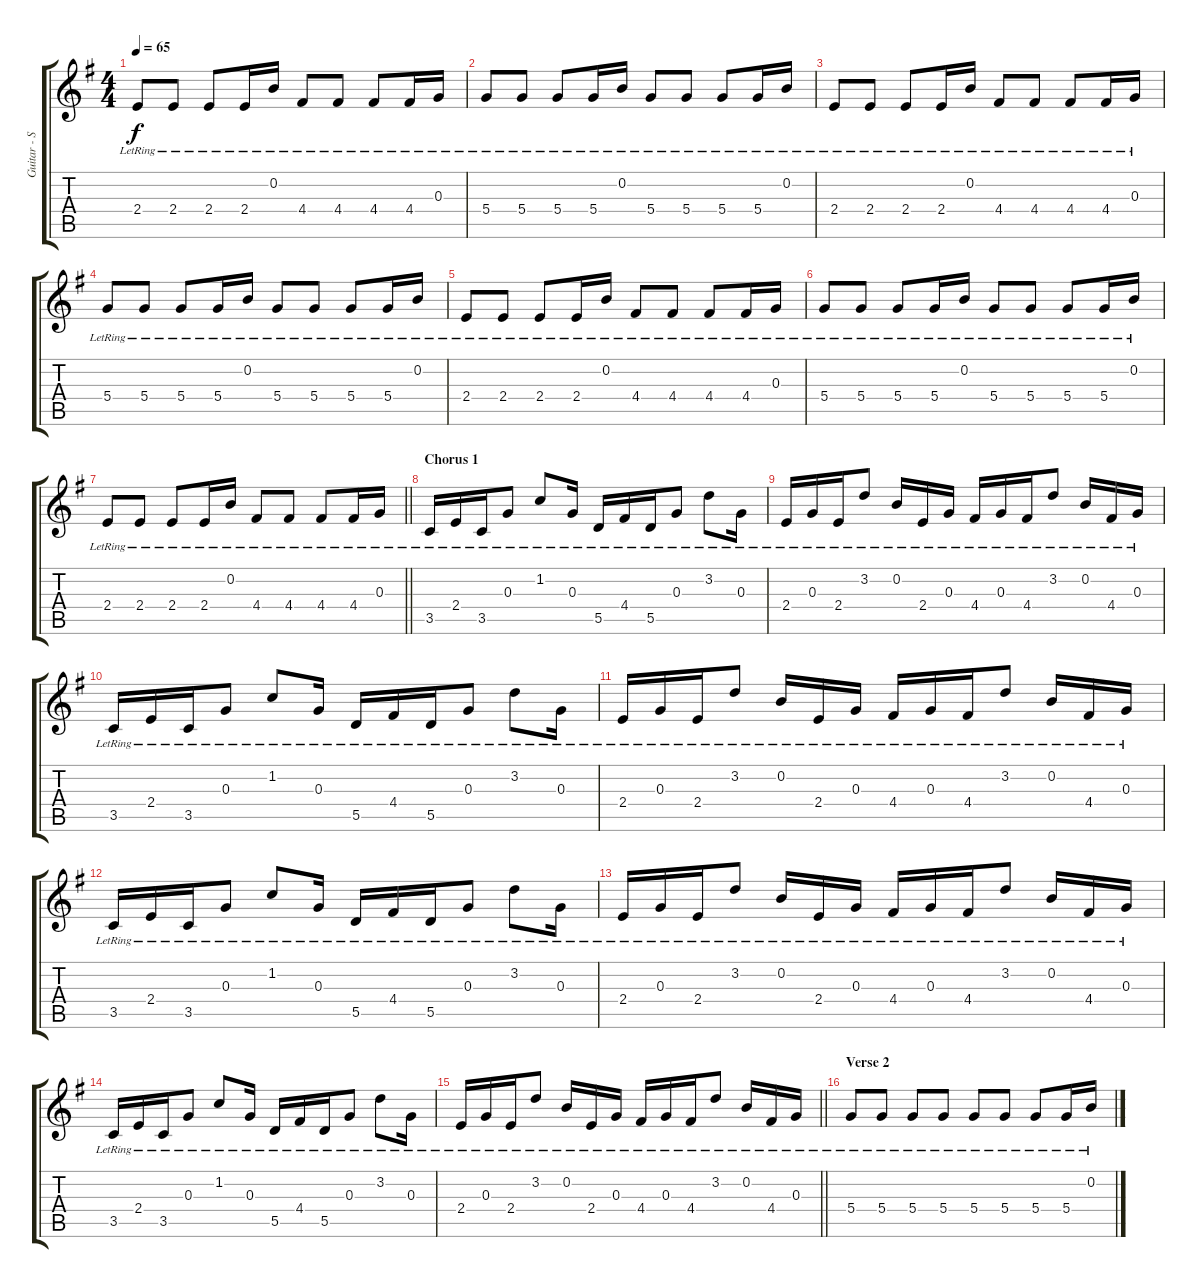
\track ("Guitar - Simon Neil" "Guitar - S") {instrument electricguitarclean}
\staff {score tabs}
\tuning (E4 B3 G3 D3 A2 D2) {hide}
\ts (4 4)
\tempo 65
\clef g2
\ks g
2.4{lr}.8{dy f} 2.4{lr}.8 2.4{lr}.8 2.4{lr}.16 0.2{lr}.16 4.4{lr}.8 4.4{lr}.8 4.4{lr}.8 4.4{lr}.16 0.3{lr}.16 |
5.4{lr}.8 5.4{lr}.8 5.4{lr}.8 5.4{lr}.16 0.2{lr}.16 5.4{lr}.8 5.4{lr}.8 5.4{lr}.8 5.4{lr}.16 0.2{lr}.16 |
2.4{lr}.8 2.4{lr}.8 2.4{lr}.8 2.4{lr}.16 0.2{lr}.16 4.4{lr}.8 4.4{lr}.8 4.4{lr}.8 4.4{lr}.16 0.3{lr}.16 |
5.4{lr}.8 5.4{lr}.8 5.4{lr}.8 5.4{lr}.16 0.2{lr}.16 5.4{lr}.8 5.4{lr}.8 5.4{lr}.8 5.4{lr}.16 0.2{lr}.16 |
2.4{lr}.8 2.4{lr}.8 2.4{lr}.8 2.4{lr}.16 0.2{lr}.16 4.4{lr}.8 4.4{lr}.8 4.4{lr}.8 4.4{lr}.16 0.3{lr}.16 |
5.4{lr}.8 5.4{lr}.8 5.4{lr}.8 5.4{lr}.16 0.2{lr}.16 5.4{lr}.8 5.4{lr}.8 5.4{lr}.8 5.4{lr}.16 0.2{lr}.16 |
\barLineRight lightlight
2.4{lr}.8 2.4{lr}.8 2.4{lr}.8 2.4{lr}.16 0.2{lr}.16 4.4{lr}.8 4.4{lr}.8 4.4{lr}.8 4.4{lr}.16 0.3{lr}.16 |
\section ("" "Chorus 1")
3.5{lr}.16{instrument electricguitarjazz} 2.4{lr}.16 3.5{lr}.16 0.3{lr}.8 1.2{lr}.8 0.3{lr}.16 5.5{lr}.16 4.4{lr}.16 5.5{lr}.16 0.3{lr}.8 3.2{lr}.8 0.3{lr}.16 |
2.4{lr}.16 0.3{lr}.16 2.4{lr}.16 3.2{lr}.8 0.2{lr}.16 2.4{lr}.16 0.3{lr}.16 4.4{lr}.16 0.3{lr}.16 4.4{lr}.16 3.2{lr}.8 0.2{lr}.16 4.4{lr}.16 0.3{lr}.16 |
3.5{lr}.16 2.4{lr}.16 3.5{lr}.16 0.3{lr}.8 1.2{lr}.8 0.3{lr}.16 5.5{lr}.16 4.4{lr}.16 5.5{lr}.16 0.3{lr}.8 3.2{lr}.8 0.3{lr}.16 |
2.4{lr}.16 0.3{lr}.16 2.4{lr}.16 3.2{lr}.8 0.2{lr}.16 2.4{lr}.16 0.3{lr}.16 4.4{lr}.16 0.3{lr}.16 4.4{lr}.16 3.2{lr}.8 0.2{lr}.16 4.4{lr}.16 0.3{lr}.16 |
3.5{lr}.16 2.4{lr}.16 3.5{lr}.16 0.3{lr}.8 1.2{lr}.8 0.3{lr}.16 5.5{lr}.16 4.4{lr}.16 5.5{lr}.16 0.3{lr}.8 3.2{lr}.8 0.3{lr}.16 |
2.4{lr}.16 0.3{lr}.16 2.4{lr}.16 3.2{lr}.8 0.2{lr}.16 2.4{lr}.16 0.3{lr}.16 4.4{lr}.16 0.3{lr}.16 4.4{lr}.16 3.2{lr}.8 0.2{lr}.16 4.4{lr}.16 0.3{lr}.16 |
3.5{lr}.16 2.4{lr}.16 3.5{lr}.16 0.3{lr}.8 1.2{lr}.8 0.3{lr}.16 5.5{lr}.16 4.4{lr}.16 5.5{lr}.16 0.3{lr}.8 3.2{lr}.8 0.3{lr}.16 |
\barLineRight lightlight
2.4{lr}.16 0.3{lr}.16 2.4{lr}.16 3.2{lr}.8 0.2{lr}.16 2.4{lr}.16 0.3{lr}.16 4.4{lr}.16 0.3{lr}.16 4.4{lr}.16 3.2{lr}.8 0.2{lr}.16 4.4{lr}.16 0.3{lr}.16 |
\section ("" "Verse 2")
5.4{lr}.8{instrument electricguitarclean} 5.4{lr}.8 5.4{lr}.8 5.4{lr}.8 5.4{lr}.8 5.4{lr}.8 5.4{lr}.8 5.4{lr}.16 0.2{lr}.16
